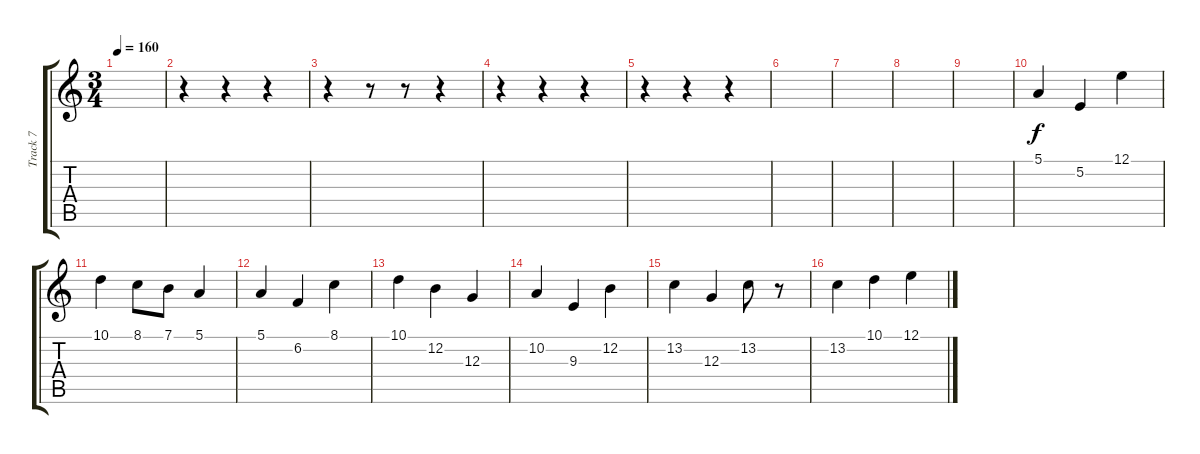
\track ("Track 7" "Track 7") {instrument choiraahs}
\staff {score tabs}
\tuning (E4 B3 G3 D3 A2 E2) {hide}
\ts (3 4)
\tempo 160
\clef g2
\ks c
|
r.4 r.4 r.4 |
r.4 r.8 r.8 r.4 |
r.4 r.4 r.4 |
r.4 r.4 r.4 |
|
|
|
|
5.1.4 5.2.4 12.1.4 |
10.1.4 8.1.8 7.1.8 5.1.4 |
5.1.4 6.2.4 8.1.4 |
10.1.4 12.2.4 12.3.4 |
10.2.4 9.3.4 12.2.4 |
13.2.4 12.3.4 13.2.8 r.8 |
13.2.4 10.1.4 12.1.4
